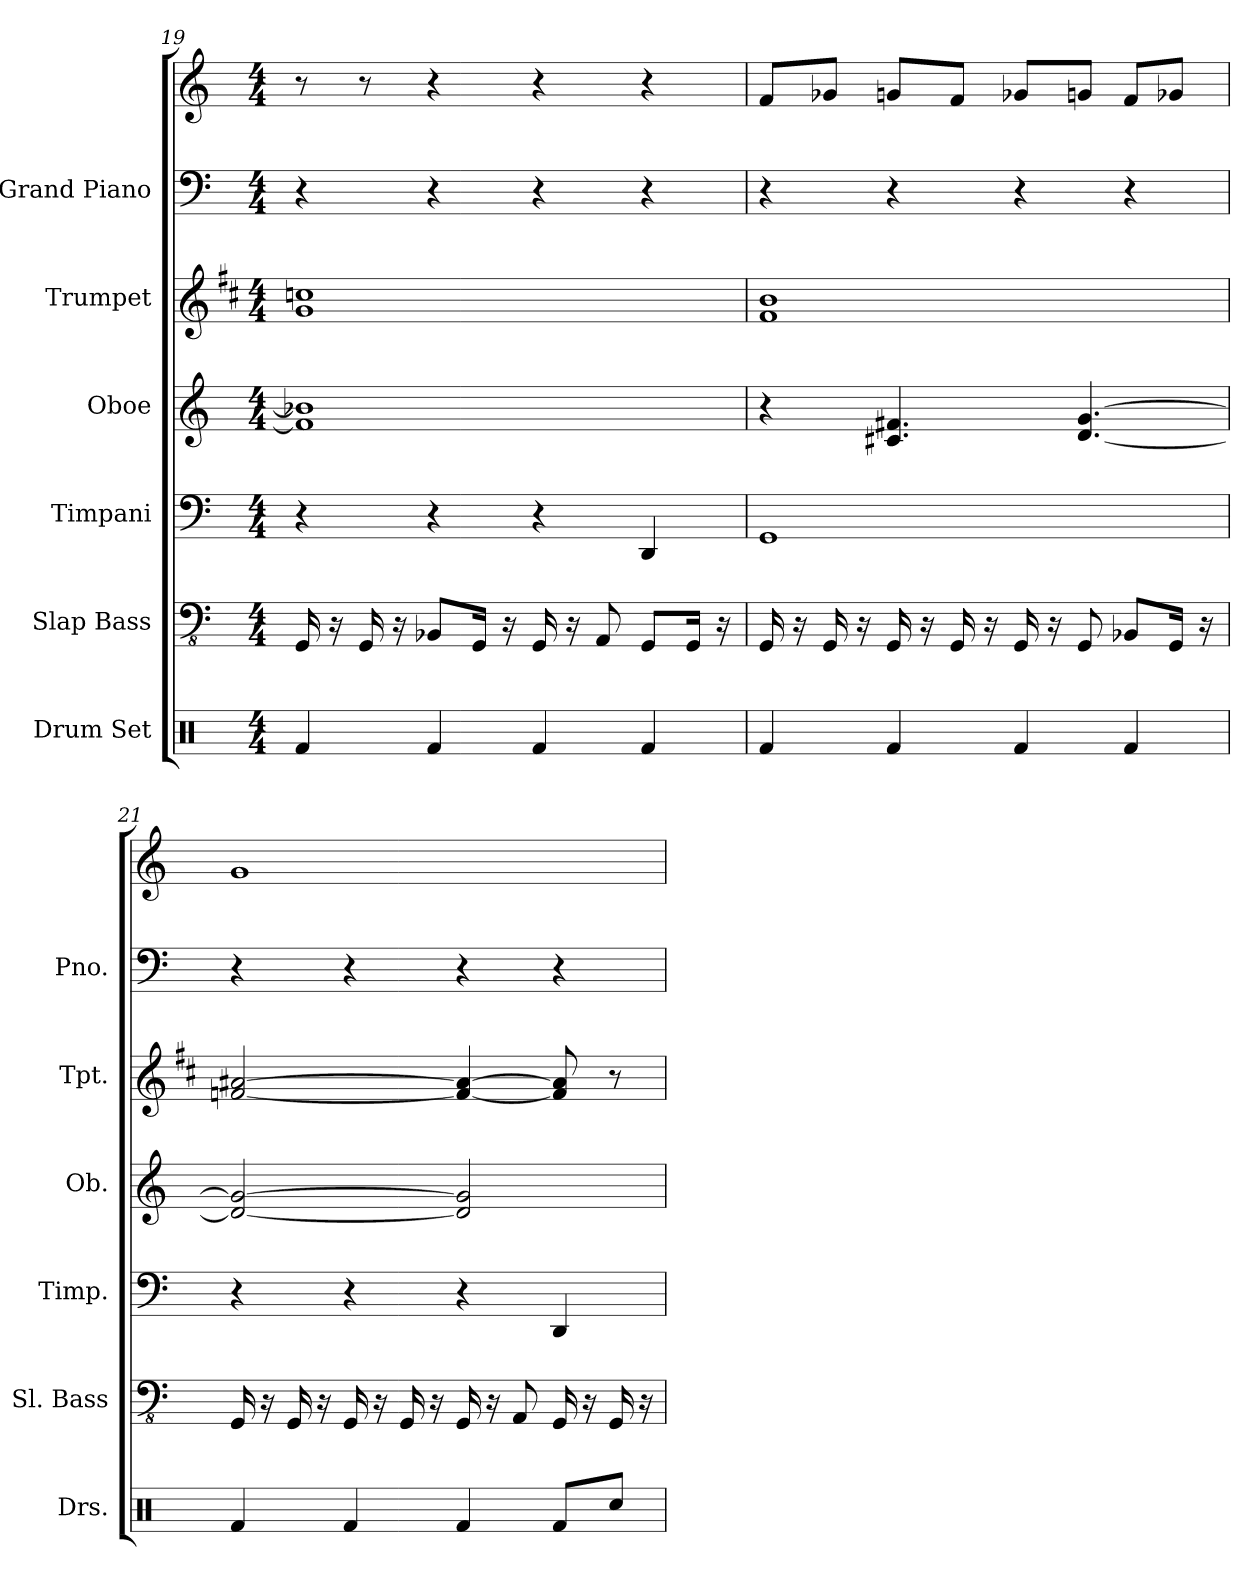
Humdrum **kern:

**kern	**kern	**kern	**kern	**kern	**kern	**kern
*part6	*part5	*part4	*part3	*part2	*part1	*part1
*staff7	*staff6	*staff5	*staff4	*staff3	*staff2	*staff1
*I"Drum Set	*I"Slap Bass	*I"Timpani	*I"Oboe	*I"Trumpet	*I"Grand Piano	*
*I'Drs.	*I'Sl. Bass	*I'Timp.	*I'Ob.	*I'Tpt.	*I'Pno.	*
*clefX	*clefFv4	*clefF4	*clefG2	*clefG2	*clefF4	*clefG2
*	*	*	*	*ITrd1c2	*	*
*k[]	*k[]	*k[]	*k[]	*k[]	*k[]	*k[]
*M4/4	*M4/4	*M4/4	*M4/4	*M4/4	*M4/4	*M4/4
=19	=19	=19	=19	=19	=19	=19
4Rf	16GGG	4r	1f] 1b-X]	1f 1b-X	4r	8r
.	16r	.	.	.	.	.
.	16GGG	.	.	.	.	8r
.	16r	.	.	.	.	.
4Rf	8BBB-XL	4r	.	.	4r	4r
.	16GGGJk	.	.	.	.	.
.	16r	.	.	.	.	.
4Rf	16GGG	4r	.	.	4r	4r
.	16r	.	.	.	.	.
.	8AAA	.	.	.	.	.
4Rf	8GGGL	4DD	.	.	4r	4r
.	16GGGJk	.	.	.	.	.
.	16r	.	.	.	.	.
=20	=20	=20	=20	=20	=20	=20
4Rf	16GGG	1GG	4r	1e 1a	4r	8fL
.	16r	.	.	.	.	.
.	16GGG	.	.	.	.	8g-XJ
.	16r	.	.	.	.	.
4Rf	16GGG	.	4.c#X 4.f#X	.	4r	8gnL
.	16r	.	.	.	.	.
.	16GGG	.	.	.	.	8fJ
.	16r	.	.	.	.	.
4Rf	16GGG	.	.	.	4r	8g-XL
.	16r	.	.	.	.	.
.	8GGG	.	[4.d [4.g	.	.	8gnJ
4Rf	8BBB-XL	.	.	.	4r	8fL
.	16GGGJk	.	.	.	.	8g-XJ
.	16r	.	.	.	.	.
=21	=21	=21	=21	=21	=21	=21
4Rf	16GGG	4r	2d_ 2g_	[2e-X [2g#X	4r	1g
.	16r	.	.	.	.	.
.	16GGG	.	.	.	.	.
.	16r	.	.	.	.	.
4Rf	16GGG	4r	.	.	4r	.
.	16r	.	.	.	.	.
.	16GGG	.	.	.	.	.
.	16r	.	.	.	.	.
4Rf	16GGG	4r	2d] 2g]	4e-_ 4g#_	4r	.
.	16r	.	.	.	.	.
.	8AAA	.	.	.	.	.
8RfL	16GGG	4DD	.	8g#] 8e-]	4r	.
.	16r	.	.	.	.	.
8RccJ	16GGG	.	.	8r	.	.
.	16r	.	.	.	.	.
=	=	=	=	=	=	=
*-	*-	*-	*-	*-	*-	*-
